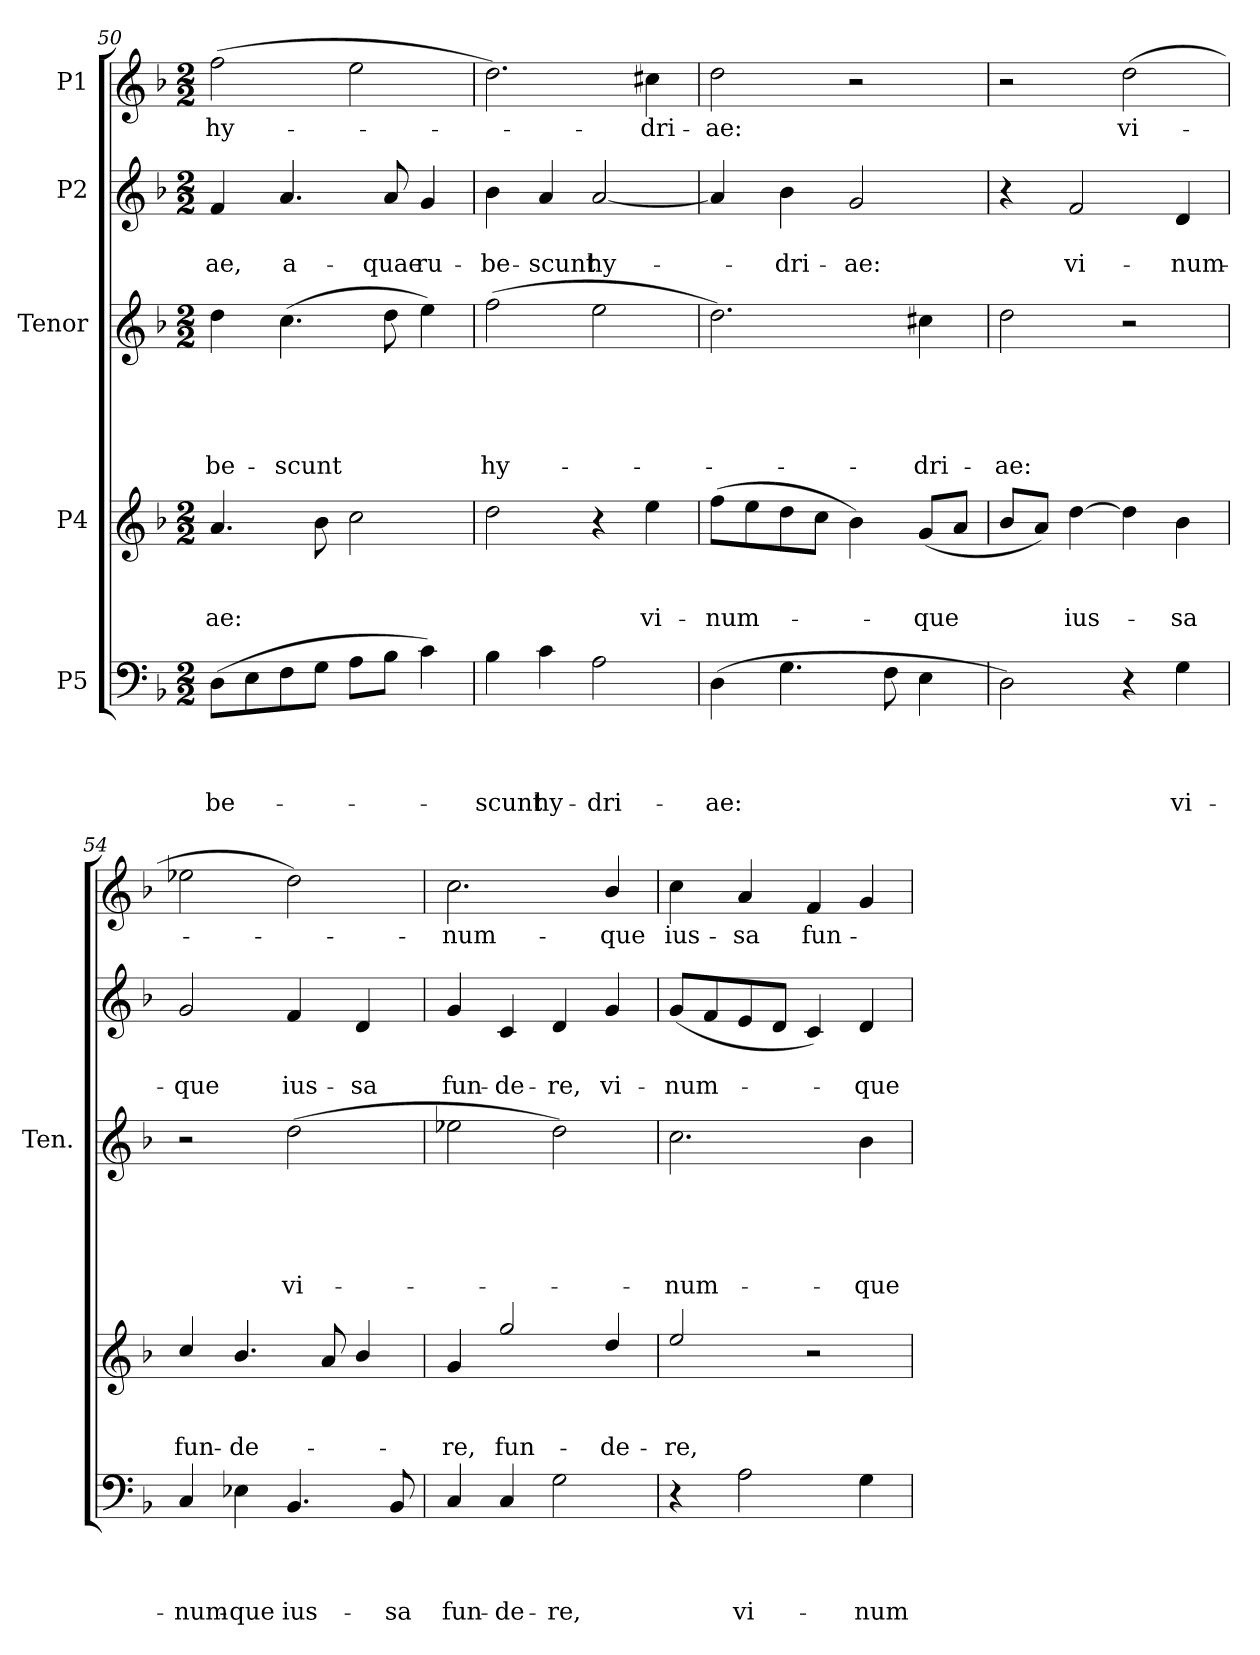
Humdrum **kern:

**kern	**text	**text	**text	**text	**kern	**text	**text	**text	**kern	**text	**text	**text	**text	**text	**kern	**text	**text	**kern	**text
*part5	*part5	*part5	*part5	*part5	*part4	*part4	*part4	*part4	*part3	*part3	*part3	*part3	*part3	*part3	*part2	*part2	*part2	*part1	*part1
*staff5	*staff5	*staff5	*staff5	*staff5	*staff4	*staff4	*staff4	*staff4	*staff3	*staff3	*staff3	*staff3	*staff3	*staff3	*staff2	*staff2	*staff2	*staff1	*staff1
*I"P5	*	*	*	*	*I"P4	*	*	*	*I"Tenor	*	*	*	*	*	*I"P2	*	*	*I"P1	*
*	*	*	*	*	*	*	*	*	*I'Ten.	*	*	*	*	*	*	*	*	*	*
*clefF4	*	*	*	*	*clefG2	*	*	*	*clefG2	*	*	*	*	*	*clefG2	*	*	*clefG2	*
*	*	*	*	*	*ITrd7c12	*	*	*	*ITrd7c12	*	*	*	*	*	*	*	*	*	*
*k[b-]	*	*	*	*	*k[b-]	*	*	*	*k[b-]	*	*	*	*	*	*k[b-]	*	*	*k[b-]	*
*F:	*	*	*	*	*F:	*	*	*	*F:	*	*	*	*	*	*F:	*	*	*F:	*
*M2/2	*	*	*	*	*M2/2	*	*	*	*M2/2	*	*	*	*	*	*M2/2	*	*	*M2/2	*
=50	=50	=50	=50	=50	=50	=50	=50	=50	=50	=50	=50	=50	=50	=50	=50	=50	=50	=50	=50
!	!	!	!	!LO:LY:b	!	!	!	!LO:LY:b	!	!	!	!	!	!LO:LY:b	!	!	!LO:LY:b	!	!LO:LY:b
(>8D\L	.	.	.	-be-	4.A/	.	.	-ae:	4d\	.	.	.	.	-be-	4f/	.	-ae,	(>2ff\	hy-
8E\	.	.	.	.	.	.	.	.	.	.	.	.	.	.	.	.	.	.	.
!	!	!	!	!	!	!	!	!	!	!	!	!	!	!LO:LY:b	!	!	!LO:LY:b	!	!
8F\	.	.	.	.	.	.	.	.	(>4.c\	.	.	.	.	-scunt	4.a/	.	a-	.	.
8G\J	.	.	.	.	8B-\	.	.	.	.	.	.	.	.	.	.	.	.	.	.
8A\L	.	.	.	.	2c\	.	.	.	.	.	.	.	.	.	.	.	.	2ee\	.
!	!	!	!	!	!	!	!	!	!	!	!	!	!	!	!	!	!LO:LY:b	!	!
8B-\J	.	.	.	.	.	.	.	.	8d\	.	.	.	.	.	8a/	.	-quae	.	.
!	!	!	!	!	!	!	!	!	!	!	!	!	!	!	!	!	!LO:LY:b	!	!
4c\)	.	.	.	.	.	.	.	.	4e\)	.	.	.	.	.	4g/	.	ru-	.	.
=51	=51	=51	=51	=51	=51	=51	=51	=51	=51	=51	=51	=51	=51	=51	=51	=51	=51	=51	=51
!	!	!	!	!LO:LY:b	!	!	!	!	!	!	!	!	!	!LO:LY:b	!	!	!LO:LY:b	!	!
4B-\	.	.	.	-scunt	2d\	.	.	.	(>2f\	.	.	.	.	hy-	4b-\	.	-be-	2.dd\)	.
!	!	!	!	!LO:LY:b	!	!	!	!	!	!	!	!	!	!	!	!	!LO:LY:b	!	!
4c\	.	.	.	hy-	.	.	.	.	.	.	.	.	.	.	4a/	.	-scunt	.	.
!	!	!	!	!LO:LY:b	!	!	!	!	!	!	!	!	!	!	!	!	!LO:LY:b	!	!
2A\	.	.	.	-dri-	4r	.	.	.	2e\	.	.	.	.	.	[<2a/	.	hy-	.	.
!	!	!	!	!	!	!	!	!LO:LY:b	!	!	!	!	!	!	!	!	!	!	!LO:LY:b
.	.	.	.	.	4e\	.	.	vi-	.	.	.	.	.	.	.	.	.	4cc#X\	-dri-
=52	=52	=52	=52	=52	=52	=52	=52	=52	=52	=52	=52	=52	=52	=52	=52	=52	=52	=52	=52
!	!	!	!	!LO:LY:b	!	!	!	!LO:LY:b	!	!	!	!	!	!	!	!	!	!	!LO:LY:b
(>4D\	.	.	.	-ae:	(>8f\L	.	.	-num-	2.d\)	.	.	.	.	.	4a/]	.	.	2dd\	-ae:
.	.	.	.	.	8e\	.	.	.	.	.	.	.	.	.	.	.	.	.	.
!	!	!	!	!	!	!	!	!	!	!	!	!	!	!	!	!	!LO:LY:b	!	!
4.G\	.	.	.	.	8d\	.	.	.	.	.	.	.	.	.	4b-\	.	-dri-	.	.
.	.	.	.	.	8c\J	.	.	.	.	.	.	.	.	.	.	.	.	.	.
!	!	!	!	!	!	!	!	!	!	!	!	!	!	!	!	!	!LO:LY:b	!	!
.	.	.	.	.	4B-\)	.	.	.	.	.	.	.	.	.	2g/	.	-ae:	2r	.
8F\	.	.	.	.	.	.	.	.	.	.	.	.	.	.	.	.	.	.	.
!	!	!	!	!	!	!	!	!LO:LY:b	!	!	!	!	!	!LO:LY:b	!	!	!	!	!
4E\	.	.	.	.	(<8G/L	.	.	-que	4c#X\	.	.	.	.	-dri-	.	.	.	.	.
.	.	.	.	.	8A/J	.	.	.	.	.	.	.	.	.	.	.	.	.	.
=53	=53	=53	=53	=53	=53	=53	=53	=53	=53	=53	=53	=53	=53	=53	=53	=53	=53	=53	=53
!	!	!	!	!	!	!	!	!	!	!	!	!	!	!LO:LY:b	!	!	!	!	!
2D\)	.	.	.	.	8B-/L	.	.	.	2d\	.	.	.	.	-ae:	4r	.	.	2r	.
.	.	.	.	.	8A/J)	.	.	.	.	.	.	.	.	.	.	.	.	.	.
!	!	!	!	!	!	!	!	!LO:LY:b	!	!	!	!	!	!	!	!	!LO:LY:b	!	!
.	.	.	.	.	[>4d\	.	.	ius-	.	.	.	.	.	.	2f/	.	vi-	.	.
!	!	!	!	!	!	!	!	!	!	!	!	!	!	!	!	!	!	!	!LO:LY:b
4r	.	.	.	.	4d\]	.	.	.	2r	.	.	.	.	.	.	.	.	(>2dd\	vi-
!	!	!	!	!LO:LY:b	!	!	!	!LO:LY:b	!	!	!	!	!	!	!	!	!LO:LY:b	!	!
4G\	.	.	.	vi-	4B-\	.	.	-sa	.	.	.	.	.	.	4d/	.	-num-	.	.
!!LO:LB:g=z
=54	=54	=54	=54	=54	=54	=54	=54	=54	=54	=54	=54	=54	=54	=54	=54	=54	=54	=54	=54
!	!	!	!	!LO:LY:b	!	!	!	!LO:LY:b	!	!	!	!	!	!	!	!	!LO:LY:b	!	!
4C/	.	.	.	-num-	4c/	.	.	fun-	2r	.	.	.	.	.	2g/	.	-que	2ee-X\	.
!	!	!	!	!LO:LY:b	!	!	!	!LO:LY:b	!	!	!	!	!	!	!	!	!	!	!
4E-X\	.	.	.	-que	4.B-/	.	.	-de-	.	.	.	.	.	.	.	.	.	.	.
!	!	!	!	!LO:LY:b	!	!	!	!	!	!	!	!	!	!LO:LY:b	!	!	!LO:LY:b	!	!
4.BB-/	.	.	.	ius-	.	.	.	.	(>2d\	.	.	.	.	vi-	4f/	.	ius-	2dd\)	.
.	.	.	.	.	8A/	.	.	.	.	.	.	.	.	.	.	.	.	.	.
!	!	!	!	!	!	!	!	!	!	!	!	!	!	!	!	!	!LO:LY:b	!	!
.	.	.	.	.	4B-/	.	.	.	.	.	.	.	.	.	4d/	.	-sa	.	.
!	!	!	!	!LO:LY:b	!	!	!	!	!	!	!	!	!	!	!	!	!	!	!
8BB-/	.	.	.	-sa	.	.	.	.	.	.	.	.	.	.	.	.	.	.	.
=55	=55	=55	=55	=55	=55	=55	=55	=55	=55	=55	=55	=55	=55	=55	=55	=55	=55	=55	=55
!	!	!	!	!LO:LY:b	!	!	!	!LO:LY:b	!	!	!	!	!	!	!	!	!LO:LY:b	!	!LO:LY:b
4C/	.	.	.	fun-	4G/	.	.	-re,	2e-X\	.	.	.	.	.	4g/	.	fun-	2.cc\	-num-
!	!	!	!	!LO:LY:b	!	!	!	!LO:LY:b	!	!	!	!	!	!	!	!	!LO:LY:b	!	!
4C/	.	.	.	-de-	2g/	.	.	fun-	.	.	.	.	.	.	4c/	.	-de-	.	.
!	!	!	!	!LO:LY:b	!	!	!	!	!	!	!	!	!	!	!	!	!LO:LY:b	!	!
2G\	.	.	.	-re,	.	.	.	.	2d\)	.	.	.	.	.	4d/	.	-re,	.	.
!	!	!	!	!	!	!	!	!LO:LY:b	!	!	!	!	!	!	!	!	!LO:LY:b	!	!LO:LY:b
.	.	.	.	.	4d/	.	.	-de-	.	.	.	.	.	.	4g/	.	vi-	4b-/	-que
=56	=56	=56	=56	=56	=56	=56	=56	=56	=56	=56	=56	=56	=56	=56	=56	=56	=56	=56	=56
!	!	!	!	!	!	!	!	!LO:LY:b	!	!	!	!	!	!LO:LY:b	!	!	!LO:LY:b	!	!LO:LY:b
4r	.	.	.	.	2e/	.	.	-re,	2.c\	.	.	.	.	-num-	(<8g/L	.	-num-	4cc\	ius-
.	.	.	.	.	.	.	.	.	.	.	.	.	.	.	8f/	.	.	.	.
!	!	!	!	!LO:LY:b	!	!	!	!	!	!	!	!	!	!	!	!	!	!	!LO:LY:b
2A\	.	.	.	vi-	.	.	.	.	.	.	.	.	.	.	8e/	.	.	4a/	-sa
.	.	.	.	.	.	.	.	.	.	.	.	.	.	.	8d/J	.	.	.	.
!	!	!	!	!	!	!	!	!	!	!	!	!	!	!	!	!	!	!	!LO:LY:b
.	.	.	.	.	2r	.	.	.	.	.	.	.	.	.	4c/)	.	.	4f/	fun-
!	!	!	!	!LO:LY:b	!	!	!	!	!	!	!	!	!	!LO:LY:b	!	!	!LO:LY:b	!	!
4G\	.	.	.	-num-	.	.	.	.	4B-\	.	.	.	.	-que	4d/	.	-que	4g/	.
=	=	=	=	=	=	=	=	=	=	=	=	=	=	=	=	=	=	=	=
*-	*-	*-	*-	*-	*-	*-	*-	*-	*-	*-	*-	*-	*-	*-	*-	*-	*-	*-	*-
